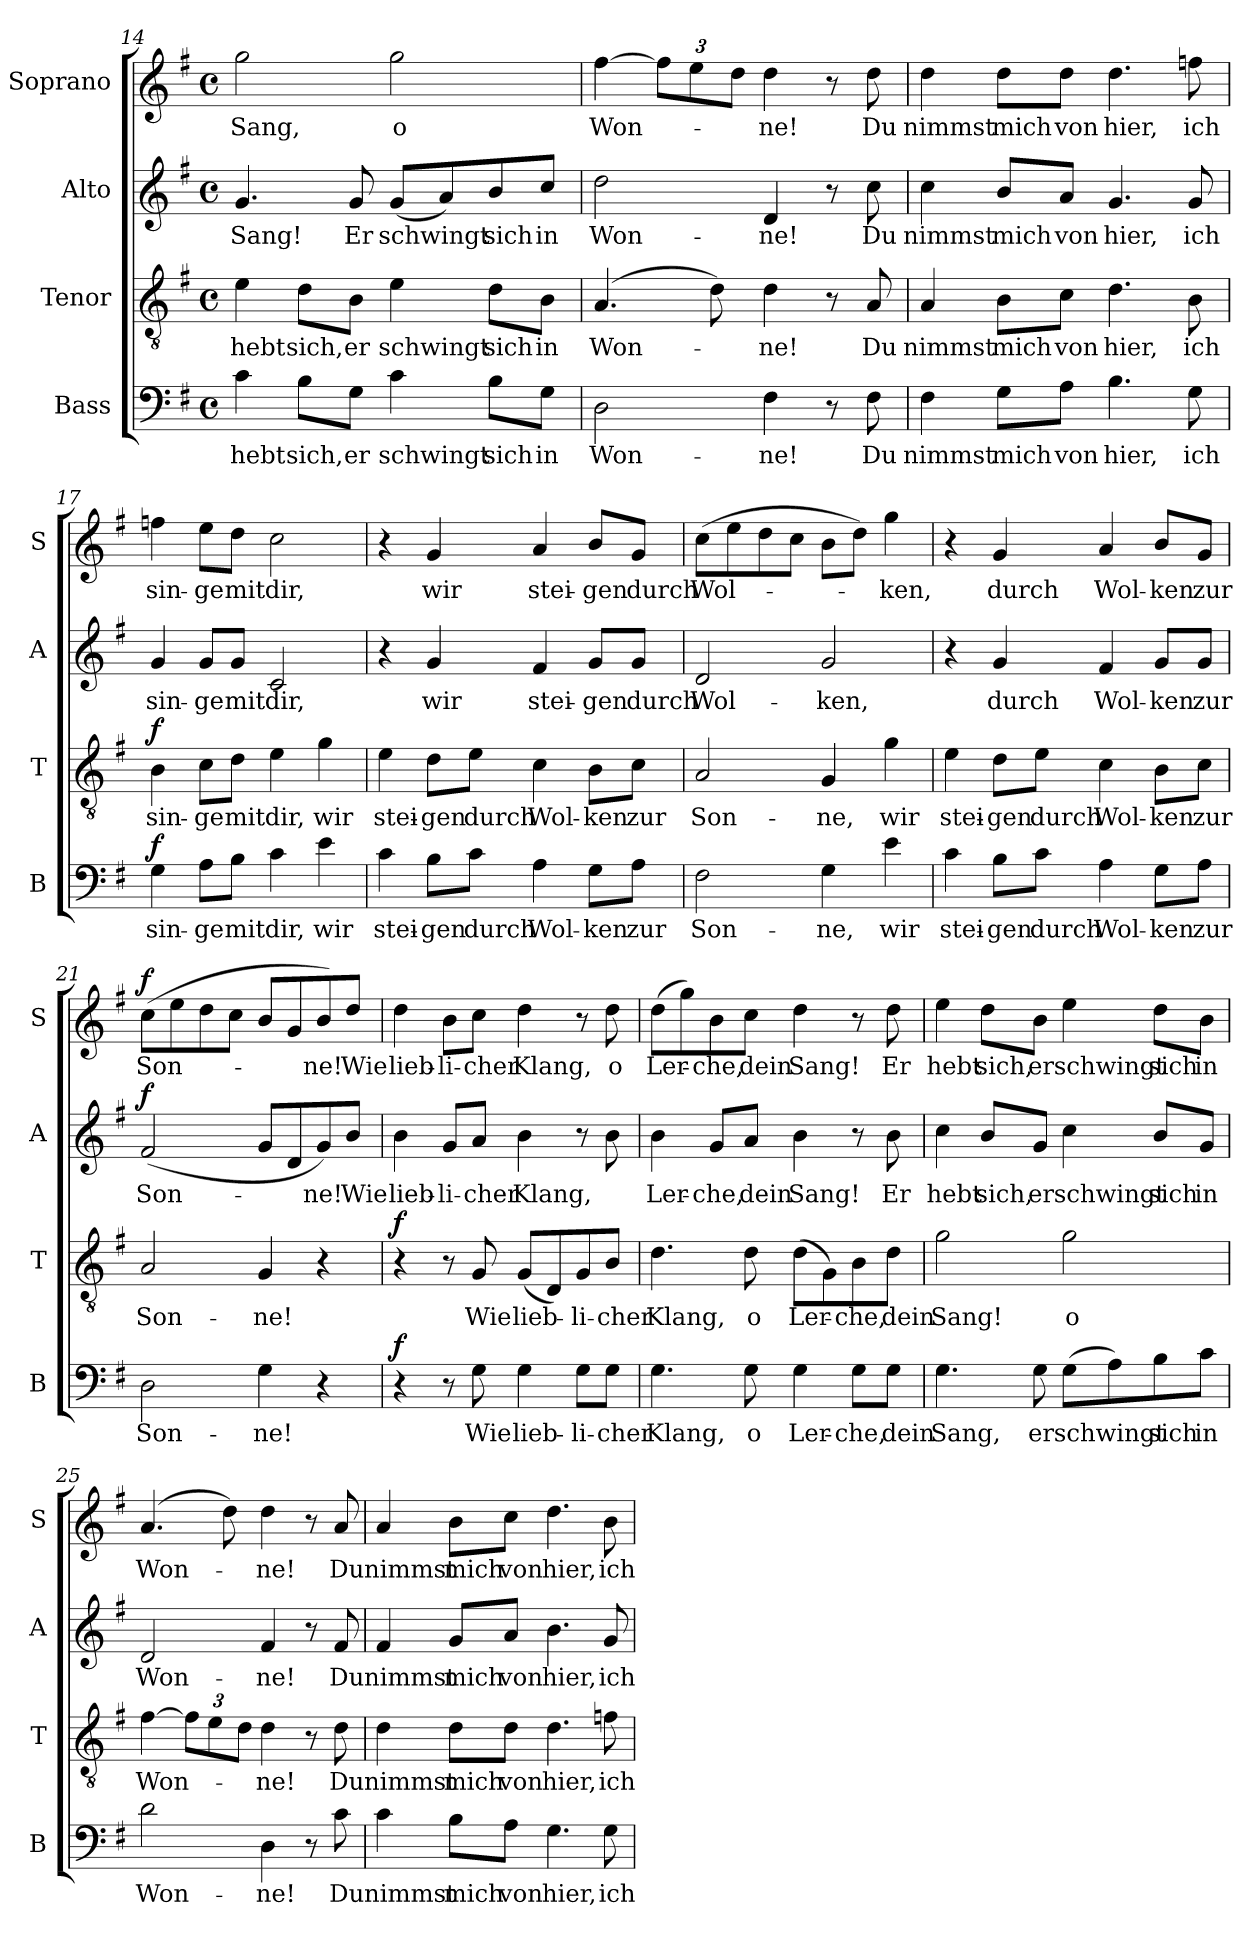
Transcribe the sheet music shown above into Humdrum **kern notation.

**kern	**text	**dynam	**kern	**text	**dynam	**kern	**text	**dynam	**kern	**text	**dynam
*part4	*part4	*part4	*part3	*part3	*part3	*part2	*part2	*part2	*part1	*part1	*part1
*staff4	*staff4	*staff4	*staff3	*staff3	*staff3	*staff2	*staff2	*staff2	*staff1	*staff1	*staff1
*I"Bass	*	*	*I"Tenor	*	*	*I"Alto	*	*	*I"Soprano	*	*
*I'B	*	*	*I'T	*	*	*I'A	*	*	*I'S	*	*
*clefF4	*	*	*clefGv2	*	*	*clefG2	*	*	*clefG2	*	*
*k[f#]	*	*	*k[f#]	*	*	*k[f#]	*	*	*k[f#]	*	*
*G:	*	*	*G:	*	*	*G:	*	*	*G:	*	*
*M4/4	*	*	*M4/4	*	*	*M4/4	*	*	*M4/4	*	*
*met(c)	*	*	*met(c)	*	*	*met(c)	*	*	*met(c)	*	*
=14	=14	=14	=14	=14	=14	=14	=14	=14	=14	=14	=14
!	!LO:LY:b	!	!	!LO:LY:b	!	!	!LO:LY:b	!	!	!LO:LY:b	!
4c\	hebt	.	4e\	hebt	.	4.g/	Sang!	.	2gg\	Sang,	.
!	!LO:LY:b	!	!	!LO:LY:b	!	!	!	!	!	!	!
8B\L	sich,	.	8d\L	sich,	.	.	.	.	.	.	.
!	!LO:LY:b	!	!	!LO:LY:b	!	!	!LO:LY:b	!	!	!	!
8G\J	er	.	8B\J	er	.	8g/	Er	.	.	.	.
!	!LO:LY:b	!	!	!LO:LY:b	!	!	!LO:LY:b	!	!	!LO:LY:b	!
4c\	schwingt	.	4e\	schwingt	.	(<8g/L	schwingt	.	2gg\	o	.
.	.	.	.	.	.	8a/)	.	.	.	.	.
!	!LO:LY:b	!	!	!LO:LY:b	!	!	!LO:LY:b	!	!	!	!
8B\L	sich	.	8d\L	sich	.	8b/	sich	.	.	.	.
!	!LO:LY:b	!	!	!LO:LY:b	!	!	!LO:LY:b	!	!	!	!
8G\J	in	.	8B\J	in	.	8cc/J	in	.	.	.	.
=15	=15	=15	=15	=15	=15	=15	=15	=15	=15	=15	=15
!	!LO:LY:b	!	!	!LO:LY:b	!	!	!LO:LY:b	!	!	!LO:LY:b	!
2D\	Won-	.	(>4.A/	Won-	.	2dd\	Won-	.	[4ff#\	Won-	.
*	*	*	*	*	*	*	*	*	*Xbrackettup	*	*
.	.	.	.	.	.	.	.	.	12ff#\L]	.	.
.	.	.	.	.	.	.	.	.	12ee\	.	.
.	.	.	8d\)	.	.	.	.	.	.	.	.
.	.	.	.	.	.	.	.	.	12dd\J	.	.
!	!LO:LY:b	!	!	!LO:LY:b	!	!	!LO:LY:b	!	!	!LO:LY:b	!
4F#\	-ne!	.	4d\	-ne!	.	4d/	-ne!	.	4dd\	-ne!	.
8r	.	.	8r	.	.	8r	.	.	8r	.	.
!	!LO:LY:b	!	!	!LO:LY:b	!	!	!LO:LY:b	!	!	!LO:LY:b	!
8F#\	Du	.	8A/	Du	.	8cc\	Du	.	8dd\	Du	.
!!LO:PB:g=z
=16	=16	=16	=16	=16	=16	=16	=16	=16	=16	=16	=16
!	!LO:LY:b	!	!	!LO:LY:b	!	!	!LO:LY:b	!	!	!LO:LY:b	!
4F#\	nimmst	.	4A/	nimmst	.	4cc\	nimmst	.	4dd\	nimmst	.
!	!LO:LY:b	!	!	!LO:LY:b	!	!	!LO:LY:b	!	!	!LO:LY:b	!
8G\L	mich	.	8B\L	mich	.	8b/L	mich	.	8dd\L	mich	.
!	!LO:LY:b	!	!	!LO:LY:b	!	!	!LO:LY:b	!	!	!LO:LY:b	!
8A\J	von	.	8c\J	von	.	8a/J	von	.	8dd\J	von	.
!	!LO:LY:b	!	!	!LO:LY:b	!	!	!LO:LY:b	!	!	!LO:LY:b	!
4.B\	hier,	.	4.d\	hier,	.	4.g/	hier,	.	4.dd\	hier,	.
!	!LO:LY:b	!	!	!LO:LY:b	!	!	!LO:LY:b	!	!	!LO:LY:b	!
8G\	ich	.	8B\	ich	.	8g/	ich	.	8ffn\	ich	.
=17	=17	=17	=17	=17	=17	=17	=17	=17	=17	=17	=17
!	!LO:LY:b	!LO:DY:b	!	!LO:LY:b	!LO:DY:b	!	!LO:LY:b	!	!	!LO:LY:b	!
4G\	sin-	f	4B\	sin-	f	4g/	sin-	.	4ffn\	sin-	.
!	!LO:LY:b	!	!	!LO:LY:b	!	!	!LO:LY:b	!	!	!LO:LY:b	!
8A\L	-ge	.	8c\L	-ge	.	8g/L	-ge	.	8ee\L	-ge	.
!	!LO:LY:b	!	!	!LO:LY:b	!	!	!LO:LY:b	!	!	!LO:LY:b	!
8B\J	mit	.	8d\J	mit	.	8g/J	mit	.	8dd\J	mit	.
!	!LO:LY:b	!	!	!LO:LY:b	!	!	!LO:LY:b	!	!	!LO:LY:b	!
4c\	dir,	.	4e\	dir,	.	2c/	dir,	.	2cc\	dir,	.
!	!LO:LY:b	!	!	!LO:LY:b	!	!	!	!	!	!	!
4e\	wir	.	4g\	wir	.	.	.	.	.	.	.
=18	=18	=18	=18	=18	=18	=18	=18	=18	=18	=18	=18
!	!LO:LY:b	!	!	!LO:LY:b	!	!	!	!	!	!	!
4c\	stei-	.	4e\	stei-	.	4r	.	.	4r	.	.
!	!LO:LY:b	!	!	!LO:LY:b	!	!	!LO:LY:b	!	!	!LO:LY:b	!
8B\L	-gen	.	8d\L	-gen	.	4g/	wir	.	4g/	wir	.
!	!LO:LY:b	!	!	!LO:LY:b	!	!	!	!	!	!	!
8c\J	durch	.	8e\J	durch	.	.	.	.	.	.	.
!	!LO:LY:b	!	!	!LO:LY:b	!	!	!LO:LY:b	!	!	!LO:LY:b	!
4A\	Wol-	.	4c\	Wol-	.	4f#/	stei-	.	4a/	stei-	.
!	!LO:LY:b	!	!	!LO:LY:b	!	!	!LO:LY:b	!	!	!LO:LY:b	!
8G\L	-ken	.	8B\L	-ken	.	8g/L	-gen	.	8b/L	-gen	.
!	!LO:LY:b	!	!	!LO:LY:b	!	!	!LO:LY:b	!	!	!LO:LY:b	!
8A\J	zur	.	8c\J	zur	.	8g/J	durch	.	8g/J	durch	.
=19	=19	=19	=19	=19	=19	=19	=19	=19	=19	=19	=19
!	!LO:LY:b	!	!	!LO:LY:b	!	!	!LO:LY:b	!	!	!LO:LY:b	!
2F#\	Son-	.	2A/	Son-	.	2d/	Wol-	.	(>8cc\L	Wol-	.
.	.	.	.	.	.	.	.	.	8ee\	.	.
.	.	.	.	.	.	.	.	.	8dd\	.	.
.	.	.	.	.	.	.	.	.	8cc\J	.	.
!	!LO:LY:b	!	!	!LO:LY:b	!	!	!LO:LY:b	!	!	!	!
4G\	-ne,	.	4G/	-ne,	.	2g/	-ken,	.	8b\L	.	.
.	.	.	.	.	.	.	.	.	8dd\J)	.	.
!	!LO:LY:b	!	!	!LO:LY:b	!	!	!	!	!	!LO:LY:b	!
4e\	wir	.	4g\	wir	.	.	.	.	4gg\	-ken,	.
!!LO:PB:g=z
=20	=20	=20	=20	=20	=20	=20	=20	=20	=20	=20	=20
!	!LO:LY:b	!	!	!LO:LY:b	!	!	!	!	!	!	!
4c\	stei-	.	4e\	stei-	.	4r	.	.	4r	.	.
!	!LO:LY:b	!	!	!LO:LY:b	!	!	!LO:LY:b	!	!	!LO:LY:b	!
8B\L	-gen	.	8d\L	-gen	.	4g/	durch	.	4g/	durch	.
!	!LO:LY:b	!	!	!LO:LY:b	!	!	!	!	!	!	!
8c\J	durch	.	8e\J	durch	.	.	.	.	.	.	.
!	!LO:LY:b	!	!	!LO:LY:b	!	!	!LO:LY:b	!	!	!LO:LY:b	!
4A\	Wol-	.	4c\	Wol-	.	4f#/	Wol-	.	4a/	Wol-	.
!	!LO:LY:b	!	!	!LO:LY:b	!	!	!LO:LY:b	!	!	!LO:LY:b	!
8G\L	-ken	.	8B\L	-ken	.	8g/L	-ken	.	8b/L	-ken	.
!	!LO:LY:b	!	!	!LO:LY:b	!	!	!LO:LY:b	!	!	!LO:LY:b	!
8A\J	zur	.	8c\J	zur	.	8g/J	zur	.	8g/J	zur	.
=21	=21	=21	=21	=21	=21	=21	=21	=21	=21	=21	=21
!	!LO:LY:b	!	!	!LO:LY:b	!	!	!LO:LY:b	!LO:DY:b	!	!LO:LY:b	!LO:DY:b
2D\	Son-	.	2A/	Son-	.	(<2f#/	Son-	f	(>8cc\L	Son-	f
.	.	.	.	.	.	.	.	.	8ee\	.	.
.	.	.	.	.	.	.	.	.	8dd\	.	.
.	.	.	.	.	.	.	.	.	8cc\J	.	.
!	!LO:LY:b	!	!	!LO:LY:b	!	!	!	!	!	!	!
4G\	-ne!	.	4G/	-ne!	.	8g/L	.	.	8b/L	.	.
.	.	.	.	.	.	8d/	.	.	8g/	.	.
!	!	!	!	!	!	!	!LO:LY:b	!	!	!LO:LY:b	!
4r	.	.	4r	.	.	8g/)	-ne!	.	8b/)	-ne!	.
!	!	!	!	!	!	!	!LO:LY:b	!	!	!LO:LY:b	!
.	.	.	.	.	.	8b/J	Wie	.	8dd/J	Wie	.
=22	=22	=22	=22	=22	=22	=22	=22	=22	=22	=22	=22
!	!	!LO:DY:b	!	!	!LO:DY:b	!	!LO:LY:b	!	!	!LO:LY:b	!
4r	.	f	4r	.	f	4b\	lieb-	.	4dd\	lieb-	.
!	!	!	!	!	!	!	!LO:LY:b	!	!	!LO:LY:b	!
8r	.	.	8r	.	.	8g/L	-li-	.	8b\L	-li-	.
!	!LO:LY:b	!	!	!LO:LY:b	!	!	!LO:LY:b	!	!	!LO:LY:b	!
8G\	Wie	.	8G/	Wie	.	8a/J	-cher	.	8cc\J	-cher	.
!	!LO:LY:b	!	!	!LO:LY:b	!	!	!LO:LY:b	!	!	!LO:LY:b	!
4G\	lieb-	.	(<8G/L	lieb-	.	4b\	Klang,	.	4dd\	Klang,	.
.	.	.	8D/)	.	.	.	.	.	.	.	.
!	!LO:LY:b	!	!	!LO:LY:b	!	!	!	!	!	!	!
8G\L	-li-	.	8G/	-li-	.	8r	.	.	8r	.	.
!	!LO:LY:b	!	!	!LO:LY:b	!	!	!	!	!	!LO:LY:b	!
8G\J	-cher	.	8B/J	-cher	.	8b\	.	.	8dd\	o	.
!!LO:LB:g=z
=23	=23	=23	=23	=23	=23	=23	=23	=23	=23	=23	=23
!	!LO:LY:b	!	!	!LO:LY:b	!	!	!LO:LY:b	!	!	!LO:LY:b	!
4.G\	Klang,	.	4.d\	Klang,	.	4b\	Ler-	.	(>8dd\L	Ler-	.
.	.	.	.	.	.	.	.	.	8gg\)	.	.
!	!	!	!	!	!	!	!LO:LY:b	!	!	!LO:LY:b	!
.	.	.	.	.	.	8g/L	-che,	.	8b\	-che,	.
!	!LO:LY:b	!	!	!LO:LY:b	!	!	!LO:LY:b	!	!	!LO:LY:b	!
8G\	o	.	8d\	o	.	8a/J	dein	.	8cc\J	dein	.
!	!LO:LY:b	!	!	!LO:LY:b	!	!	!LO:LY:b	!	!	!LO:LY:b	!
4G\	Ler-	.	(>8d\L	Ler-	.	4b\	Sang!	.	4dd\	Sang!	.
.	.	.	8G\)	.	.	.	.	.	.	.	.
!	!LO:LY:b	!	!	!LO:LY:b	!	!	!	!	!	!	!
8G\L	-che,	.	8B\	-che,	.	8r	.	.	8r	.	.
!	!LO:LY:b	!	!	!LO:LY:b	!	!	!LO:LY:b	!	!	!LO:LY:b	!
8G\J	dein	.	8d\J	dein	.	8b\	Er	.	8dd\	Er	.
=24	=24	=24	=24	=24	=24	=24	=24	=24	=24	=24	=24
!	!LO:LY:b	!	!	!LO:LY:b	!	!	!LO:LY:b	!	!	!LO:LY:b	!
4.G\	Sang,	.	2g\	Sang!	.	4cc\	hebt	.	4ee\	hebt	.
!	!	!	!	!	!	!	!LO:LY:b	!	!	!LO:LY:b	!
.	.	.	.	.	.	8b/L	sich,	.	8dd\L	sich,	.
!	!LO:LY:b	!	!	!	!	!	!LO:LY:b	!	!	!LO:LY:b	!
8G\	er	.	.	.	.	8g/J	er	.	8b\J	er	.
!	!LO:LY:b	!	!	!LO:LY:b	!	!	!LO:LY:b	!	!	!LO:LY:b	!
(>8G\L	schwingt	.	2g\	o	.	4cc\	schwingt	.	4ee\	schwingt	.
8A\)	.	.	.	.	.	.	.	.	.	.	.
!	!LO:LY:b	!	!	!	!	!	!LO:LY:b	!	!	!LO:LY:b	!
8B\	sich	.	.	.	.	8b/L	sich	.	8dd\L	sich	.
!	!LO:LY:b	!	!	!	!	!	!LO:LY:b	!	!	!LO:LY:b	!
8c\J	in	.	.	.	.	8g/J	in	.	8b\J	in	.
=25	=25	=25	=25	=25	=25	=25	=25	=25	=25	=25	=25
!	!LO:LY:b	!	!	!LO:LY:b	!	!	!LO:LY:b	!	!	!LO:LY:b	!
2d\	Won-	.	[4f#\	Won-	.	2d/	Won-	.	(>4.a/	Won-	.
*	*	*	*Xbrackettup	*	*	*	*	*	*	*	*
.	.	.	12f#\L]	.	.	.	.	.	.	.	.
.	.	.	12e\	.	.	.	.	.	.	.	.
.	.	.	.	.	.	.	.	.	8dd\)	.	.
.	.	.	12d\J	.	.	.	.	.	.	.	.
!	!LO:LY:b	!	!	!LO:LY:b	!	!	!LO:LY:b	!	!	!LO:LY:b	!
4D\	-ne!	.	4d\	-ne!	.	4f#/	-ne!	.	4dd\	-ne!	.
8r	.	.	8r	.	.	8r	.	.	8r	.	.
!	!LO:LY:b	!	!	!LO:LY:b	!	!	!LO:LY:b	!	!	!LO:LY:b	!
8c\	Du	.	8d\	Du	.	8f#/	Du	.	8a/	Du	.
!!LO:PB:g=z
=26	=26	=26	=26	=26	=26	=26	=26	=26	=26	=26	=26
!	!LO:LY:b	!	!	!LO:LY:b	!	!	!LO:LY:b	!	!	!LO:LY:b	!
4c\	nimmst	.	4d\	nimmst	.	4f#/	nimmst	.	4a/	nimmst	.
!	!LO:LY:b	!	!	!LO:LY:b	!	!	!LO:LY:b	!	!	!LO:LY:b	!
8B\L	mich	.	8d\L	mich	.	8g/L	mich	.	8b\L	mich	.
!	!LO:LY:b	!	!	!LO:LY:b	!	!	!LO:LY:b	!	!	!LO:LY:b	!
8A\J	von	.	8d\J	von	.	8a/J	von	.	8cc\J	von	.
!	!LO:LY:b	!	!	!LO:LY:b	!	!	!LO:LY:b	!	!	!LO:LY:b	!
4.G\	hier,	.	4.d\	hier,	.	4.b\	hier,	.	4.dd\	hier,	.
!	!LO:LY:b	!	!	!LO:LY:b	!	!	!LO:LY:b	!	!	!LO:LY:b	!
8G\	ich	.	8fn\	ich	.	8g/	ich	.	8b\	ich	.
=	=	=	=	=	=	=	=	=	=	=	=
*-	*-	*-	*-	*-	*-	*-	*-	*-	*-	*-	*-
